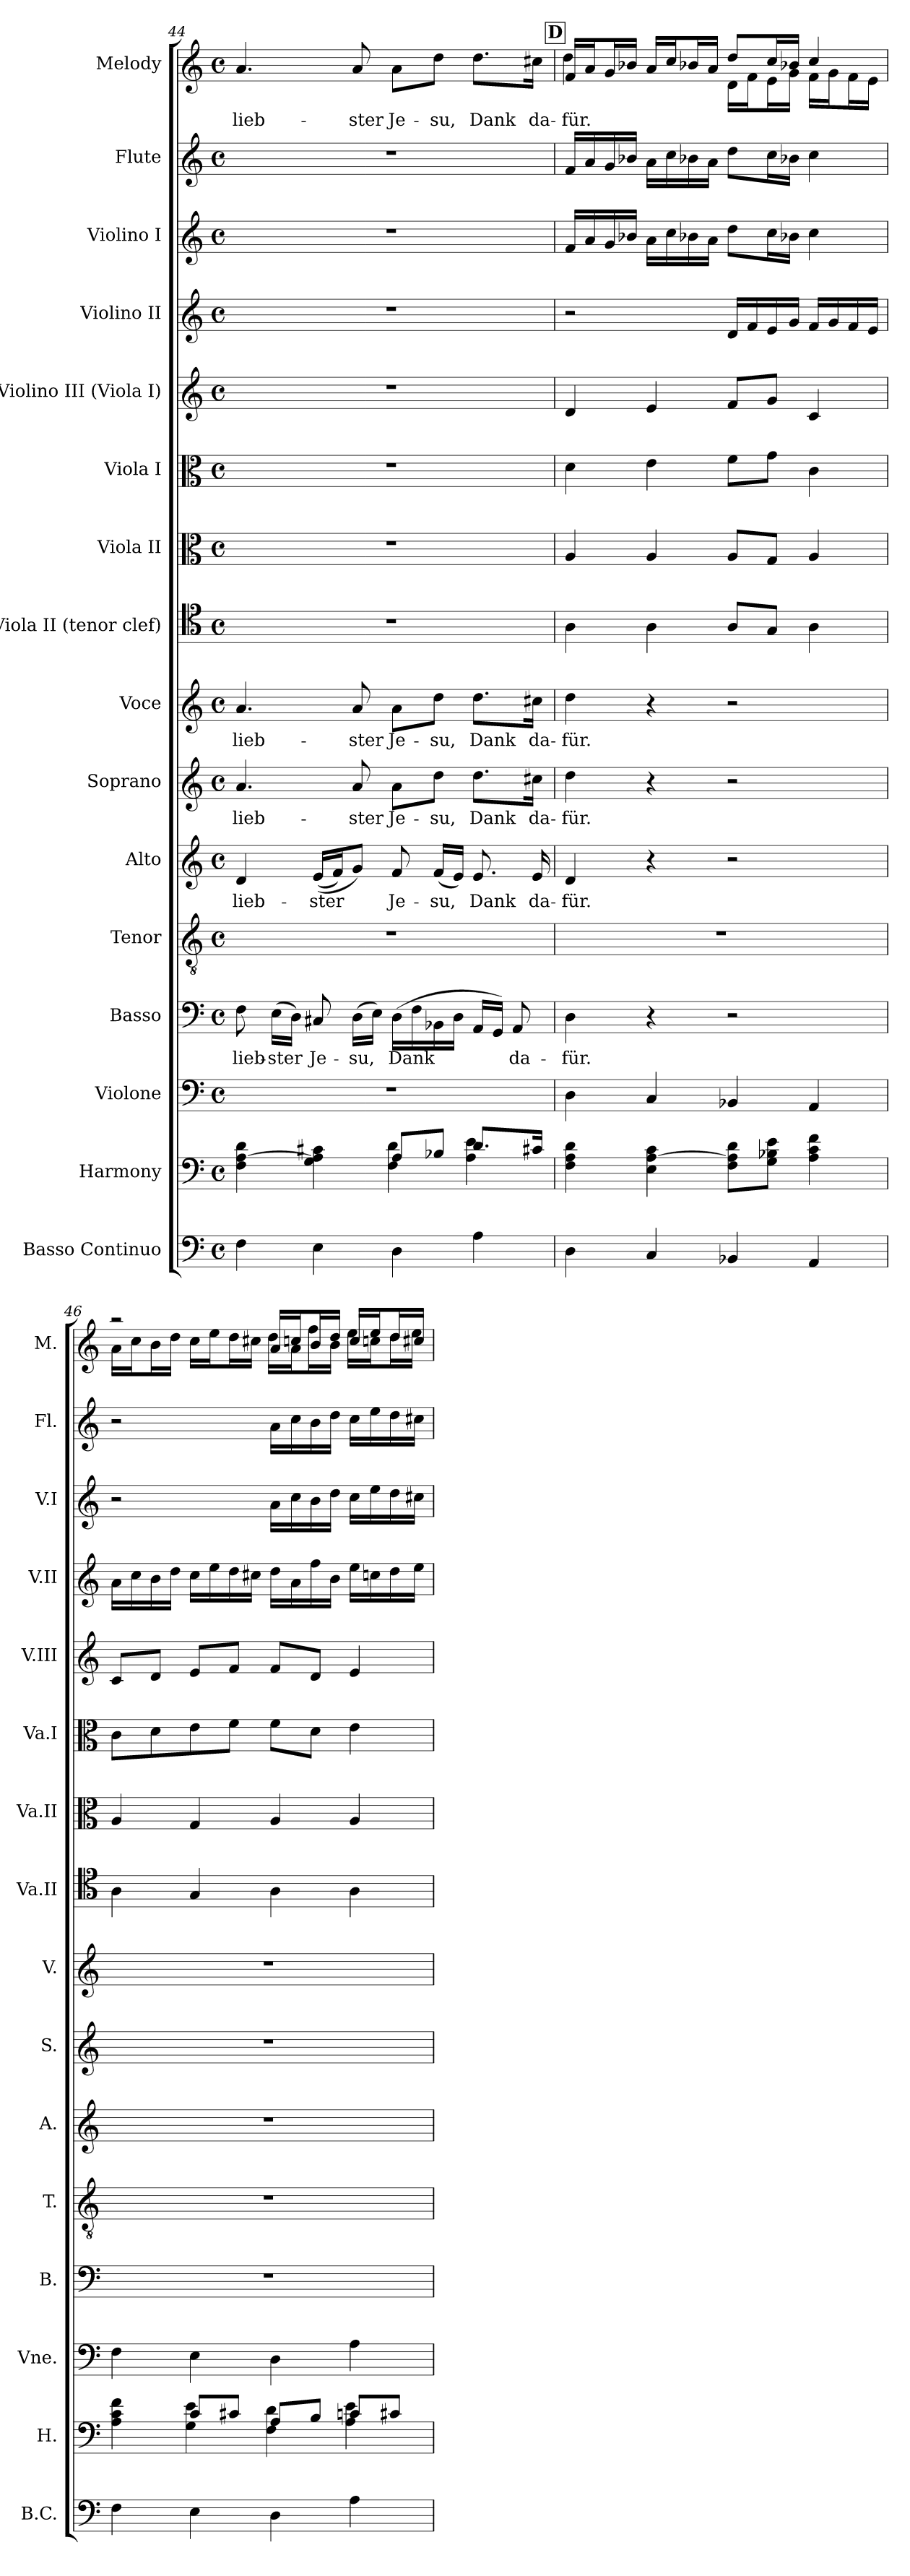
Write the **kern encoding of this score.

**kern	**kern	**kern	**kern	**text	**kern	**kern	**text	**kern	**text	**kern	**text	**kern	**kern	**kern	**kern	**kern	**kern	**kern	**kern	**text
*part16	*part15	*part14	*part13	*part13	*part12	*part11	*part11	*part10	*part10	*part9	*part9	*part8	*part7	*part6	*part5	*part4	*part3	*part2	*part1	*part1
*staff16	*staff15	*staff14	*staff13	*staff13	*staff12	*staff11	*staff11	*staff10	*staff10	*staff9	*staff9	*staff8	*staff7	*staff6	*staff5	*staff4	*staff3	*staff2	*staff1	*staff1
*I"Basso Continuo	*I"Harmony	*I"Violone	*I"Basso	*	*I"Tenor	*I"Alto	*	*I"Soprano	*	*I"Voce	*	*I"Viola II (tenor clef)	*I"Viola II	*I"Viola I	*I"Violino III (Viola I)	*I"Violino II	*I"Violino I	*I"Flute	*I"Melody	*
*I'B.C.	*I'H.	*I'Vne.	*I'B.	*	*I'T.	*I'A.	*	*I'S.	*	*I'V.	*	*I'Va.II	*I'Va.II	*I'Va.I	*I'V.III	*I'V.II	*I'V.I	*I'Fl.	*I'M.	*
*clefF4	*clefF4	*clefF4	*clefF4	*	*clefGv2	*clefG2	*	*clefG2	*	*clefG2	*	*clefC4	*clefC3	*clefC3	*clefG2	*clefG2	*clefG2	*clefG2	*clefG2	*
*k[]	*k[]	*k[]	*k[]	*	*k[]	*k[]	*	*k[]	*	*k[]	*	*k[]	*k[]	*k[]	*k[]	*k[]	*k[]	*k[]	*k[]	*
*M4/4	*M4/4	*M4/4	*M4/4	*	*M4/4	*M4/4	*	*M4/4	*	*M4/4	*	*M4/4	*M4/4	*M4/4	*M4/4	*M4/4	*M4/4	*M4/4	*M4/4	*
*met(c)	*met(c)	*met(c)	*met(c)	*	*met(c)	*met(c)	*	*met(c)	*	*met(c)	*	*met(c)	*met(c)	*met(c)	*met(c)	*met(c)	*met(c)	*met(c)	*met(c)	*
=44	=44	=44	=44	=44	=44	=44	=44	=44	=44	=44	=44	=44	=44	=44	=44	=44	=44	=44	=44	=44
*	*^	*	*	*	*	*	*	*	*	*	*	*	*	*	*	*	*	*	*	*
!	!	!	!	!	!LO:LY:b	!	!	!LO:LY:b	!	!LO:LY:b	!	!	!	!	!	!	!	!	!	!	!
4F\	4F\ [4A\ 4d\	2ryy	1r	8F\	lieb-	1r	4d/	lieb-	4.a/	lieb-	4.a/	lieb-	1r	1r	1r	1r	1r	1r	1r	4.a/	lieb-
!	!	!	!	!	!LO:LY:b	!	!	!	!	!	!	!	!	!	!	!	!	!	!	!	!
.	.	.	.	(>16E\LL	-ster	.	.	.	.	.	.	.	.	.	.	.	.	.	.	.	.
.	.	.	.	16D\JJ)	.	.	.	.	.	.	.	.	.	.	.	.	.	.	.	.	.
!	!	!	!	!	!LO:LY:b	!	!	!LO:LY:b	!	!	!	!	!	!	!	!	!	!	!	!	!
4E\	4G\ 4A\] 4c#X\	.	.	8C#X/	Je-	.	(<(<16e/LL	-ster	.	.	.	.	.	.	.	.	.	.	.	.	.
.	.	.	.	.	.	.	16f/J)	.	.	.	.	.	.	.	.	.	.	.	.	.	.
!	!	!	!	!	!LO:LY:b	!	!	!	!	!LO:LY:b	!	!	!	!	!	!	!	!	!	!	!
.	.	.	.	(>16D\LL	-su,	.	8g/J)	.	8a/	-ster	8a/	-ster	.	.	.	.	.	.	.	8a/	-ster
.	.	.	.	16E\JJ)	.	.	.	.	.	.	.	.	.	.	.	.	.	.	.	.	.
!	!	!	!	!	!LO:LY:b	!	!	!LO:LY:b	!	!LO:LY:b	!	!	!	!	!	!	!	!	!	!	!
4D\	8A/L	4F\ 4d\	.	(>16D\LL	Dank	.	8f/	Je-	8a\L	Je-	8a\L	Je-	.	.	.	.	.	.	.	8a\L	Je-
.	.	.	.	16F\	.	.	.	.	.	.	.	.	.	.	.	.	.	.	.	.	.
!	!	!	!	!	!	!	!	!LO:LY:b	!	!LO:LY:b	!	!	!	!	!	!	!	!	!	!	!
.	8B-X/J	.	.	16BB-X\	.	.	(<16f/LL	-su,	8dd\J	-su,	8dd\J	-su,	.	.	.	.	.	.	.	8dd\J	-su,
.	.	.	.	16D\JJ	.	.	16e/JJ)	.	.	.	.	.	.	.	.	.	.	.	.	.	.
!	!	!	!	!	!	!	!	!LO:LY:b	!	!LO:LY:b	!	!	!	!	!	!	!	!	!	!	!
4A\	8.d/L	4A\ 4e\	.	16AA/LL	.	.	8.e/	Dank	8.dd\L	Dank	8.dd\L	Dank	.	.	.	.	.	.	.	8.dd\L	Dank
.	.	.	.	16GG/JJ)	.	.	.	.	.	.	.	.	.	.	.	.	.	.	.	.	.
!	!	!	!	!	!LO:LY:b	!	!	!	!	!	!	!	!	!	!	!	!	!	!	!	!
.	.	.	.	8AA/	da-	.	.	.	.	.	.	.	.	.	.	.	.	.	.	.	.
!	!	!	!	!	!	!	!	!LO:LY:b	!	!LO:LY:b	!	!	!	!	!	!	!	!	!	!	!
.	16c#X/Jk	.	.	.	.	.	16e/	da-	16cc#X\Jk	da-	16cc#X\Jk	da-	.	.	.	.	.	.	.	16cc#X\Jk	da-
*	*v	*v	*	*	*	*	*	*	*	*	*	*	*	*	*	*	*	*	*	*	*
!!LO:REH:place=s1:a:B:fs=14:t=D
=45	=45	=45	=45	=45	=45	=45	=45	=45	=45	=45	=45	=45	=45	=45	=45	=45	=45	=45	=45	=45
!	!	!	!	!	!	!	!	!	!	!	!	!	!	!	!	!	!	!	!LO:TX:a:t=strom.	!
!	!	!	!	!	!	!	!	!	!	!	!	!	!	!	!	!	!	!	!LO:TX:a:t=Violini	!
!	!	!	!	!LO:LY:b	!	!	!LO:LY:b	!	!LO:LY:b	!	!	!	!	!	!	!	!	!	!	!
*	*	*	*	*	*	*	*	*	*	*	*	*	*	*	*	*	*	*	*^	*
4D\	4F\ 4A\ 4d\	4D\	4D\	-für.	1r	4d/	-für.	4dd\	-für.	4dd\	-für.	4A\	4A/	4d\	4d/	2r	16f/LL	16f/LL	16f/LL	4dd\	-für.
.	.	.	.	.	.	.	.	.	.	.	.	.	.	.	.	.	16a/	16a/	16a/J	.	.
.	.	.	.	.	.	.	.	.	.	.	.	.	.	.	.	.	16g/	16g/	16g/L	.	.
.	.	.	.	.	.	.	.	.	.	.	.	.	.	.	.	.	16b-X/JJ	16b-X/JJ	16b-X/JJ	.	.
4C/	4E\ [4A\ 4c\	4C/	4r	.	.	4r	.	4r	.	4r	.	4A\	4A/	4e\	4e/	.	16a\LL	16a\LL	16a/LL	4ryy	.
.	.	.	.	.	.	.	.	.	.	.	.	.	.	.	.	.	16cc\	16cc\	16cc/J	.	.
.	.	.	.	.	.	.	.	.	.	.	.	.	.	.	.	.	16b-X\	16b-X\	16b-X/L	.	.
.	.	.	.	.	.	.	.	.	.	.	.	.	.	.	.	.	16a\JJ	16a\JJ	16a/JJ	.	.
4BB-X/	8F\ 8A]\ 8d\L	4BB-X/	2r	.	.	2r	.	2r	.	2r	.	8A/L	8A/L	8f\L	8f/L	16d/LL	8dd\L	8dd\L	8dd/L	16d\LL	.
.	.	.	.	.	.	.	.	.	.	.	.	.	.	.	.	16f/	.	.	.	16f\J	.
.	8G\ 8B-X\ 8e\J	.	.	.	.	.	.	.	.	.	.	8G/J	8G/J	8g\J	8g/J	16e/	16cc\L	16cc\L	16cc/L	16e\L	.
.	.	.	.	.	.	.	.	.	.	.	.	.	.	.	.	16g/JJ	16b-X\JJ	16b-X\JJ	16b-X/JJ	16g\JJ	.
4AA/	4A\ 4c\ 4f\	4AA/	.	.	.	.	.	.	.	.	.	4A\	4A/	4c\	4c/	16f/LL	4cc\	4cc\	4cc/	16f\LL	.
.	.	.	.	.	.	.	.	.	.	.	.	.	.	.	.	16g/	.	.	.	16g\J	.
.	.	.	.	.	.	.	.	.	.	.	.	.	.	.	.	16f/	.	.	.	16f\L	.
.	.	.	.	.	.	.	.	.	.	.	.	.	.	.	.	16e/JJ	.	.	.	16e\JJ	.
!!LO:LB:g=z	!!
=46	=46	=46	=46	=46	=46	=46	=46	=46	=46	=46	=46	=46	=46	=46	=46	=46	=46	=46	=46	=46	=46
*	*^	*	*	*	*	*	*	*	*	*	*	*	*	*	*	*	*	*	*	*	*
4F\	4A\ 4c\ 4f\	4ryy	4F\	1r	.	1r	1r	.	1r	.	1r	.	4A\	4A/	8c\L	8c/L	16a\LL	2r	2r	2r	16a\LL	.
.	.	.	.	.	.	.	.	.	.	.	.	.	.	.	.	.	16cc\	.	.	.	16cc\J	.
.	.	.	.	.	.	.	.	.	.	.	.	.	.	.	8d\	8d/J	16b\	.	.	.	16b\L	.
.	.	.	.	.	.	.	.	.	.	.	.	.	.	.	.	.	16dd\JJ	.	.	.	16dd\JJ	.
4E\	8c/L	4G\ 4e\	4E\	.	.	.	.	.	.	.	.	.	4G/	4G/	8e\	8e/L	16cc\LL	.	.	.	16cc\LL	.
.	.	.	.	.	.	.	.	.	.	.	.	.	.	.	.	.	16ee\	.	.	.	16ee\J	.
.	8c#X/J	.	.	.	.	.	.	.	.	.	.	.	.	.	8f\J	8f/J	16dd\	.	.	.	16dd\L	.
.	.	.	.	.	.	.	.	.	.	.	.	.	.	.	.	.	16cc#X\JJ	.	.	.	16cc#X\JJ	.
4D\	8A/L	4F\ 4d\	4D\	.	.	.	.	.	.	.	.	.	4A\	4A/	8f\L	8f/L	16dd\LL	16a\LL	16a\LL	16a/LL	16dd\LL	.
.	.	.	.	.	.	.	.	.	.	.	.	.	.	.	.	.	16a\	16cc\	16cc\	16ccn/J	16a\J	.
.	8B/J	.	.	.	.	.	.	.	.	.	.	.	.	.	8d\J	8d/J	16ff\	16b\	16b\	16b/L	16ff\L	.
.	.	.	.	.	.	.	.	.	.	.	.	.	.	.	.	.	16b\JJ	16dd\JJ	16dd\JJ	16dd/JJ	16b\JJ	.
4A\	8cn/L	4A\ 4e\	4A\	.	.	.	.	.	.	.	.	.	4A\	4A/	4e\	4e/	16ee\LL	16cc\LL	16cc\LL	16cc/LL	16ee\LL	.
.	.	.	.	.	.	.	.	.	.	.	.	.	.	.	.	.	16ccni\	16ee\	16ee\	16ee/J	16ccni\J	.
.	8c#X/J	.	.	.	.	.	.	.	.	.	.	.	.	.	.	.	16dd\	16dd\	16dd\	16dd/L	16dd\L	.
.	.	.	.	.	.	.	.	.	.	.	.	.	.	.	.	.	16ee\JJ	16cc#X\JJ	16cc#X\JJ	16cc#X/JJ	16ee\JJ	.
*	*v	*v	*	*	*	*	*	*	*	*	*	*	*	*	*	*	*	*	*	*v	*v	*
=	=	=	=	=	=	=	=	=	=	=	=	=	=	=	=	=	=	=	=	=
*-	*-	*-	*-	*-	*-	*-	*-	*-	*-	*-	*-	*-	*-	*-	*-	*-	*-	*-	*-	*-
